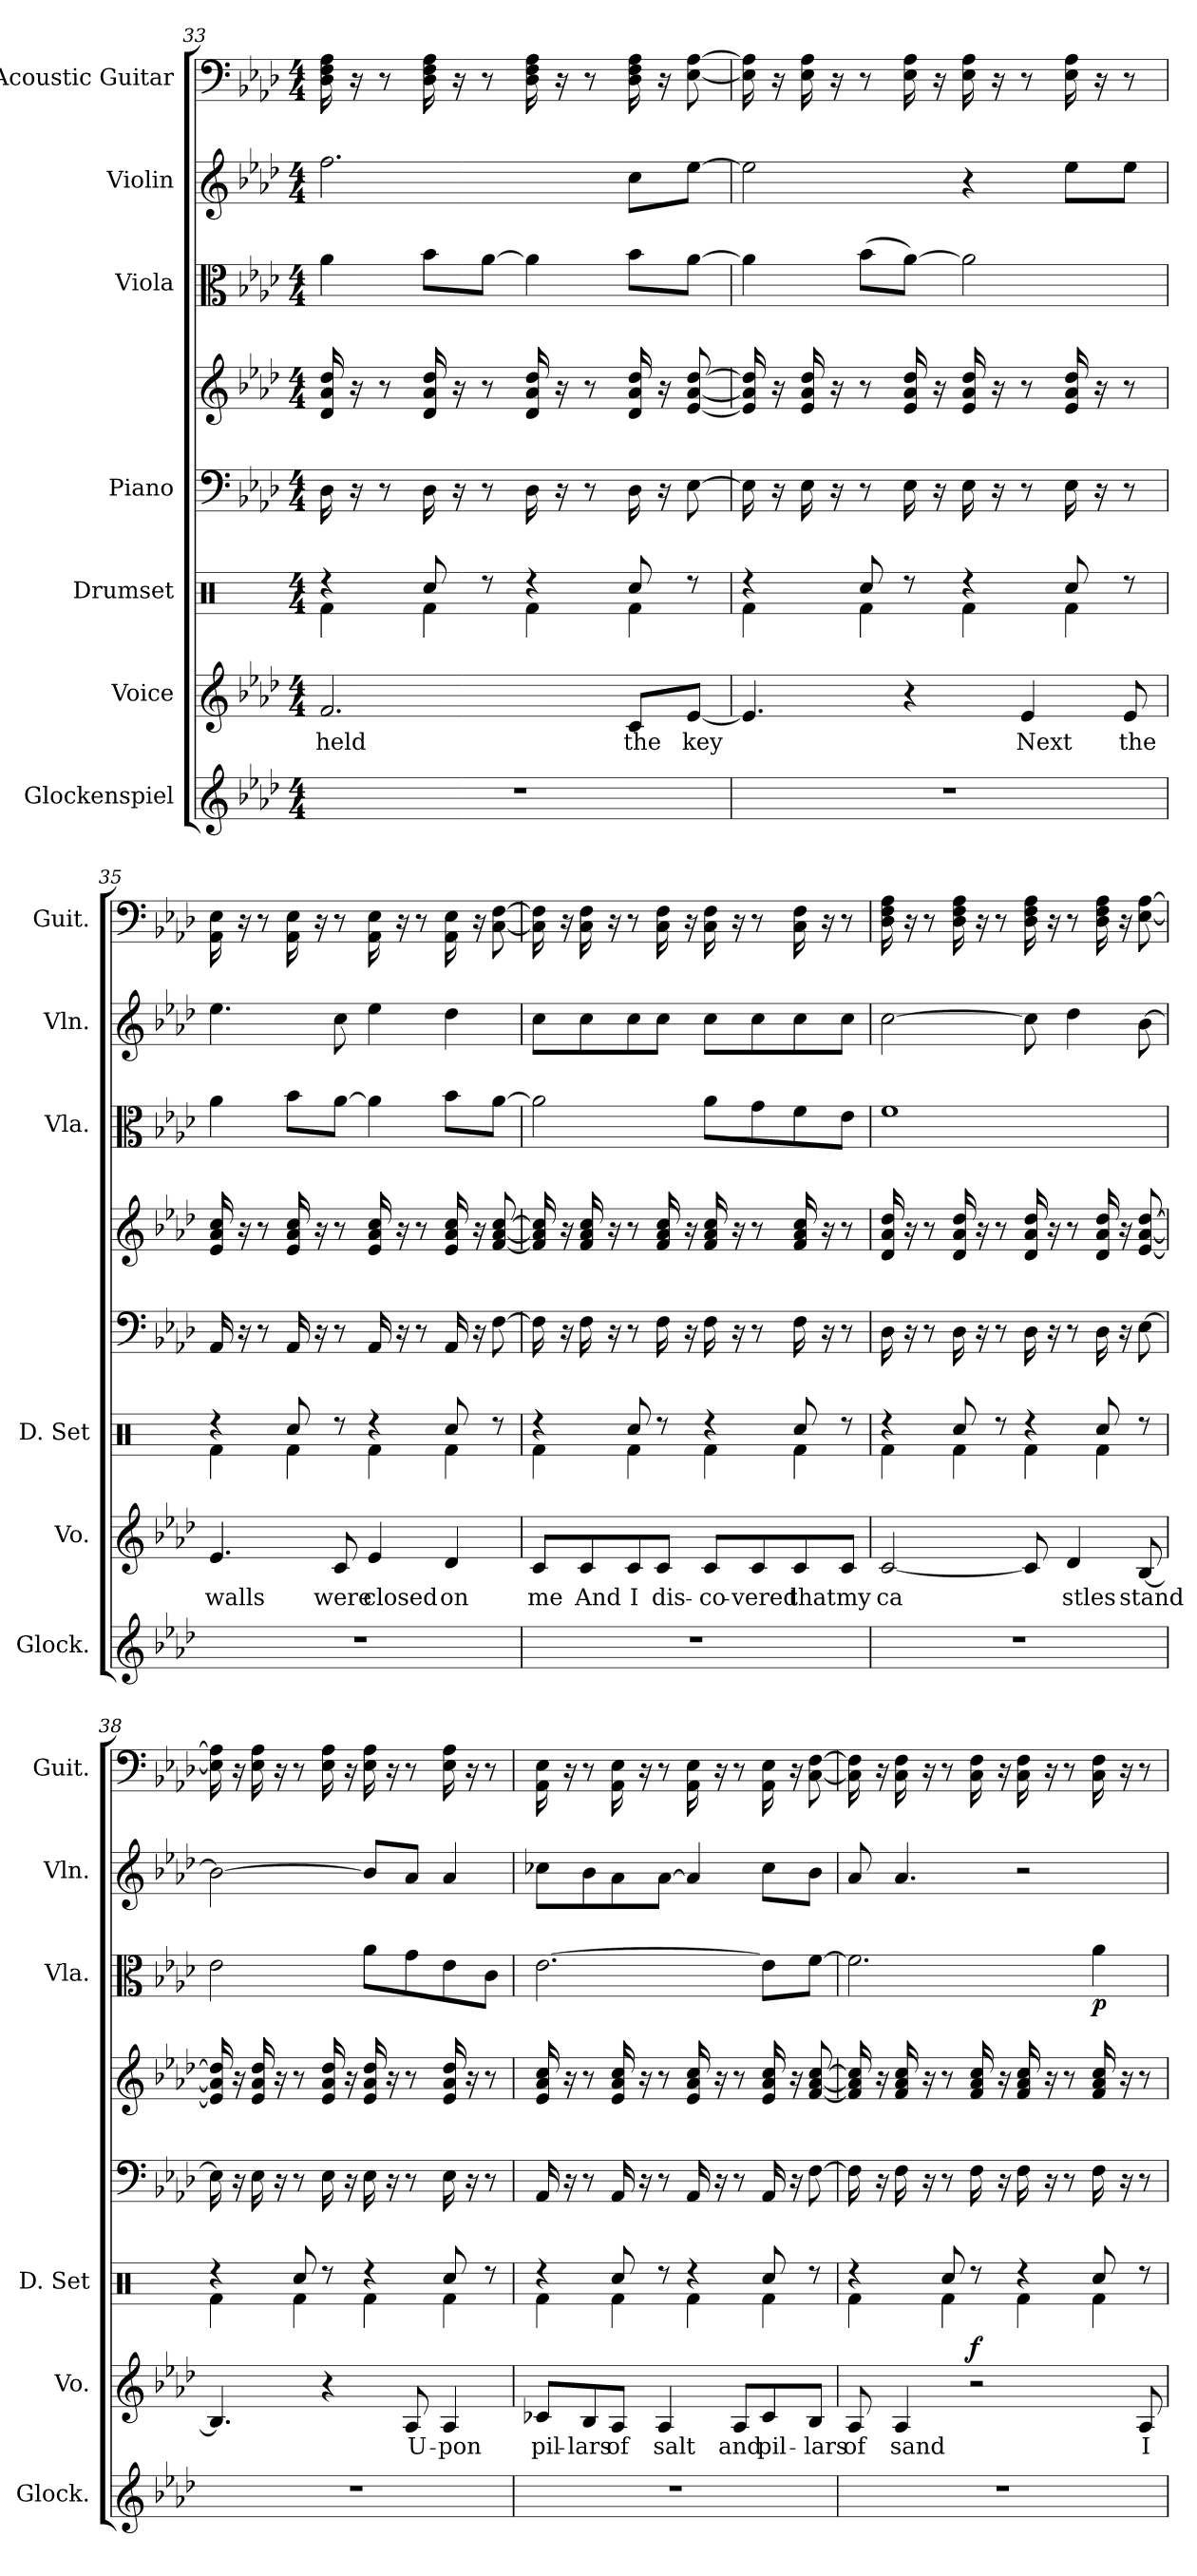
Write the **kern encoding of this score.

**kern	**kern	**text	**dynam	**kern	**kern	**kern	**kern	**dynam	**kern	**kern
*part7	*part6	*part6	*part6	*part5	*part4	*part4	*part3	*part3	*part2	*part1
*staff8	*staff7	*staff7	*staff7	*staff6	*staff5	*staff4	*staff3	*staff3	*staff2	*staff1
*I"Glockenspiel	*I"Voice	*	*	*I"Drumset	*I"Piano	*	*I"Viola	*	*I"Violin	*I"Acoustic Guitar
*I'Glock.	*I'Vo.	*	*	*I'D. Set	*	*	*I'Vla.	*	*I'Vln.	*I'Guit.
!!LO:PB:g=z
*clefG2	*clefG2	*	*	*clefX	*clefF4	*clefG2	*clefC3	*	*clefG2	*
*ITrd-14c-24	*	*	*	*	*	*	*	*	*	*
*k[b-e-a-d-]	*k[b-e-a-d-]	*	*	*k[]	*k[b-e-a-d-]	*k[b-e-a-d-]	*k[b-e-a-d-]	*	*k[b-e-a-d-]	*k[b-e-a-d-]
*M4/4	*M4/4	*	*	*M4/4	*M4/4	*M4/4	*M4/4	*	*M4/4	*M4/4
=33	=33	=33	=33	=33	=33	=33	=33	=33	=33	=33
!	!	!LO:LY:b	!	!	!	!	!	!	!	!
*	*	*	*	*^	*	*	*	*	*	*
1r	2.f/	held	.	4r	4Rf\	16D-\	16d-/ 16a-/ 16dd-/	4a-\	.	2.ff\	16D-\ 16F\ 16A-\
.	.	.	.	.	.	16r	16r	.	.	.	16r
.	.	.	.	.	.	8r	8r	.	.	.	8r
.	.	.	.	8Rcc/	4Rf\	16D-\	16d-/ 16a-/ 16dd-/	8b-\L	.	.	16D-\ 16F\ 16A-\
.	.	.	.	.	.	16r	16r	.	.	.	16r
.	.	.	.	8r	.	8r	8r	[8a-\J	.	.	8r
.	.	.	.	4r	4Rf\	16D-\	16d-/ 16a-/ 16dd-/	4a-\]	.	.	16D-\ 16F\ 16A-\
.	.	.	.	.	.	16r	16r	.	.	.	16r
.	.	.	.	.	.	8r	8r	.	.	.	8r
!	!	!LO:LY:b	!	!	!	!	!	!	!	!	!
.	8c/L	the	.	8Rcc/	4Rf\	16D-\	16d-/ 16a-/ 16dd-/	8b-\L	.	8cc\L	16D-\ 16F\ 16A-\
.	.	.	.	.	.	16r	16r	.	.	.	16r
!	!	!LO:LY:b	!	!	!	!	!	!	!	!	!
.	[8e-/J	key	.	8r	.	[8E-\	[8e-/ [8a-/ [8dd-/	[8a-\J	.	[8ee-\J	[8E-\ [8A-\
=34	=34	=34	=34	=34	=34	=34	=34	=34	=34	=34	=34
1r	4.e-/]	.	.	4r	4Rf\	16E-\]	16e-/] 16a-/] 16dd-/]	4a-\]	.	2ee-\]	16E-\] 16A-\]
.	.	.	.	.	.	16r	16r	.	.	.	16r
.	.	.	.	.	.	16E-\	16e-/ 16a-/ 16dd-/	.	.	.	16E-\ 16A-\
.	.	.	.	.	.	16r	16r	.	.	.	16r
.	.	.	.	8Rcc/	4Rf\	8r	8r	(>8b-\L	.	.	8r
.	4r	.	.	8r	.	16E-\	16e-/ 16a-/ 16dd-/	[8a-\J)	.	.	16E-\ 16A-\
.	.	.	.	.	.	16r	16r	.	.	.	16r
.	.	.	.	4r	4Rf\	16E-\	16e-/ 16a-/ 16dd-/	2a-\]	.	4r	16E-\ 16A-\
.	.	.	.	.	.	16r	16r	.	.	.	16r
!	!	!LO:LY:b	!	!	!	!	!	!	!	!	!
.	4e-/	Next	.	.	.	8r	8r	.	.	.	8r
.	.	.	.	8Rcc/	4Rf\	16E-\	16e-/ 16a-/ 16dd-/	.	.	8ee-\L	16E-\ 16A-\
.	.	.	.	.	.	16r	16r	.	.	.	16r
!	!	!LO:LY:b	!	!	!	!	!	!	!	!	!
.	8e-/	the	.	8r	.	8r	8r	.	.	8ee-\J	8r
!!LO:PB:g=z
=35	=35	=35	=35	=35	=35	=35	=35	=35	=35	=35	=35
!	!	!LO:LY:b	!	!	!	!	!	!	!	!	!
1r	4.e-/	walls	.	4r	4Rf\	16AA-/	16e-/ 16a-/ 16cc/	4a-\	.	4.ee-\	16AA-\ 16E-\
.	.	.	.	.	.	16r	16r	.	.	.	16r
.	.	.	.	.	.	8r	8r	.	.	.	8r
.	.	.	.	8Rcc/	4Rf\	16AA-/	16e-/ 16a-/ 16cc/	8b-\L	.	.	16AA-\ 16E-\
.	.	.	.	.	.	16r	16r	.	.	.	16r
!	!	!LO:LY:b	!	!	!	!	!	!	!	!	!
.	8c/	were	.	8r	.	8r	8r	[8a-\J	.	8cc\	8r
!	!	!LO:LY:b	!	!	!	!	!	!	!	!	!
.	4e-/	closed	.	4r	4Rf\	16AA-/	16e-/ 16a-/ 16cc/	4a-\]	.	4ee-\	16AA-\ 16E-\
.	.	.	.	.	.	16r	16r	.	.	.	16r
.	.	.	.	.	.	8r	8r	.	.	.	8r
!	!	!LO:LY:b	!	!	!	!	!	!	!	!	!
.	4d-/	on	.	8Rcc/	4Rf\	16AA-/	16e-/ 16a-/ 16cc/	8b-\L	.	4dd-\	16AA-\ 16E-\
.	.	.	.	.	.	16r	16r	.	.	.	16r
.	.	.	.	8r	.	[8F\	[8f/ [8a-/ [8cc/	[8a-\J	.	.	[8C\ [8F\
=36	=36	=36	=36	=36	=36	=36	=36	=36	=36	=36	=36
!	!	!LO:LY:b	!	!	!	!	!	!	!	!	!
1r	8c/L	me	.	4r	4Rf\	16F\]	16f/] 16a-/] 16cc/]	2a-\]	.	8cc\L	16C\] 16F\]
.	.	.	.	.	.	16r	16r	.	.	.	16r
!	!	!LO:LY:b	!	!	!	!	!	!	!	!	!
.	8c/	And	.	.	.	16F\	16f/ 16a-/ 16cc/	.	.	8cc\	16C\ 16F\
.	.	.	.	.	.	16r	16r	.	.	.	16r
!	!	!LO:LY:b	!	!	!	!	!	!	!	!	!
.	8c/	I	.	8Rcc/	4Rf\	8r	8r	.	.	8cc\	8r
!	!	!LO:LY:b	!	!	!	!	!	!	!	!	!
.	8c/J	dis-	.	8r	.	16F\	16f/ 16a-/ 16cc/	.	.	8cc\J	16C\ 16F\
.	.	.	.	.	.	16r	16r	.	.	.	16r
!	!	!LO:LY:b	!	!	!	!	!	!	!	!	!
.	8c/L	-co-	.	4r	4Rf\	16F\	16f/ 16a-/ 16cc/	8a-\L	.	8cc\L	16C\ 16F\
.	.	.	.	.	.	16r	16r	.	.	.	16r
!	!	!LO:LY:b	!	!	!	!	!	!	!	!	!
.	8c/	-vered	.	.	.	8r	8r	8g\	.	8cc\	8r
!	!	!LO:LY:b	!	!	!	!	!	!	!	!	!
.	8c/	that	.	8Rcc/	4Rf\	16F\	16f/ 16a-/ 16cc/	8f\	.	8cc\	16C\ 16F\
.	.	.	.	.	.	16r	16r	.	.	.	16r
!	!	!LO:LY:b	!	!	!	!	!	!	!	!	!
.	8c/J	my	.	8r	.	8r	8r	8e-\J	.	8cc\J	8r
!!LO:PB:g=z
=37	=37	=37	=37	=37	=37	=37	=37	=37	=37	=37	=37
!	!	!LO:LY:b	!	!	!	!	!	!	!	!	!
1r	[2c/	ca	.	4r	4Rf\	16D-\	16d-/ 16a-/ 16dd-/	1f	.	[2cc\	16D-\ 16F\ 16A-\
.	.	.	.	.	.	16r	16r	.	.	.	16r
.	.	.	.	.	.	8r	8r	.	.	.	8r
.	.	.	.	8Rcc/	4Rf\	16D-\	16d-/ 16a-/ 16dd-/	.	.	.	16D-\ 16F\ 16A-\
.	.	.	.	.	.	16r	16r	.	.	.	16r
.	.	.	.	8r	.	8r	8r	.	.	.	8r
.	8c/]	.	.	4r	4Rf\	16D-\	16d-/ 16a-/ 16dd-/	.	.	8cc\]	16D-\ 16F\ 16A-\
.	.	.	.	.	.	16r	16r	.	.	.	16r
!	!	!LO:LY:b	!	!	!	!	!	!	!	!	!
.	4d-/	stles	.	.	.	8r	8r	.	.	4dd-\	8r
.	.	.	.	8Rcc/	4Rf\	16D-\	16d-/ 16a-/ 16dd-/	.	.	.	16D-\ 16F\ 16A-\
.	.	.	.	.	.	16r	16r	.	.	.	16r
!	!	!LO:LY:b	!	!	!	!	!	!	!	!	!
.	[8B-/	stand	.	8r	.	[8E-\	[8e-/ [8a-/ [8dd-/	.	.	[8b-\	[8E-\ [8A-\
=38	=38	=38	=38	=38	=38	=38	=38	=38	=38	=38	=38
1r	4.B-/]	.	.	4r	4Rf\	16E-\]	16e-/] 16a-/] 16dd-/]	2e-\	.	2b-\_	16E-\] 16A-\]
.	.	.	.	.	.	16r	16r	.	.	.	16r
.	.	.	.	.	.	16E-\	16e-/ 16a-/ 16dd-/	.	.	.	16E-\ 16A-\
.	.	.	.	.	.	16r	16r	.	.	.	16r
.	.	.	.	8Rcc/	4Rf\	8r	8r	.	.	.	8r
.	4r	.	.	8r	.	16E-\	16e-/ 16a-/ 16dd-/	.	.	.	16E-\ 16A-\
.	.	.	.	.	.	16r	16r	.	.	.	16r
.	.	.	.	4r	4Rf\	16E-\	16e-/ 16a-/ 16dd-/	8a-\L	.	8b-/L]	16E-\ 16A-\
.	.	.	.	.	.	16r	16r	.	.	.	16r
!	!	!LO:LY:b	!	!	!	!	!	!	!	!	!
.	8A-/	U-	.	.	.	8r	8r	8g\	.	8a-/J	8r
!	!	!LO:LY:b	!	!	!	!	!	!	!	!	!
.	4A-/	-pon	.	8Rcc/	4Rf\	16E-\	16e-/ 16a-/ 16dd-/	8e-\	.	4a-/	16E-\ 16A-\
.	.	.	.	.	.	16r	16r	.	.	.	16r
.	.	.	.	8r	.	8r	8r	8c\J	.	.	8r
!!LO:PB:g=z
=39	=39	=39	=39	=39	=39	=39	=39	=39	=39	=39	=39
!	!	!LO:LY:b	!	!	!	!	!	!	!	!	!
1r	8c-X/L	pil-	.	4r	4Rf\	16AA-/	16e-/ 16a-/ 16cc/	[2.e-\	.	8cc-X\L	16AA-\ 16E-\
.	.	.	.	.	.	16r	16r	.	.	.	16r
!	!	!LO:LY:b	!	!	!	!	!	!	!	!	!
.	8B-/	-lars	.	.	.	8r	8r	.	.	8b-\	8r
!	!	!LO:LY:b	!	!	!	!	!	!	!	!	!
.	8A-/J	of	.	8Rcc/	4Rf\	16AA-/	16e-/ 16a-/ 16cc/	.	.	8a-\	16AA-\ 16E-\
.	.	.	.	.	.	16r	16r	.	.	.	16r
!	!	!LO:LY:b	!	!	!	!	!	!	!	!	!
.	4A-/	salt	.	8r	.	8r	8r	.	.	[8a-\J	8r
.	.	.	.	4r	4Rf\	16AA-/	16e-/ 16a-/ 16cc/	.	.	4a-/]	16AA-\ 16E-\
.	.	.	.	.	.	16r	16r	.	.	.	16r
!	!	!LO:LY:b	!	!	!	!	!	!	!	!	!
.	8A-/L	and	.	.	.	8r	8r	.	.	.	8r
!	!	!LO:LY:b	!	!	!	!	!	!	!	!	!
.	8c-/	pil-	.	8Rcc/	4Rf\	16AA-/	16e-/ 16a-/ 16cc/	8e-\L]	.	8cc-\L	16AA-\ 16E-\
.	.	.	.	.	.	16r	16r	.	.	.	16r
!	!	!LO:LY:b	!	!	!	!	!	!	!	!	!
.	8B-/J	-lars	.	8r	.	[8F\	[8f/ [8a-/ [8cc/	[8f\J	.	8b-\J	[8C\ [8F\
=40	=40	=40	=40	=40	=40	=40	=40	=40	=40	=40	=40
!	!	!LO:LY:b	!	!	!	!	!	!	!	!	!
1r	8A-/	of	.	4r	4Rf\	16F\]	16f/] 16a-/] 16cc/]	2.f\]	.	8a-/	16C\] 16F\]
.	.	.	.	.	.	16r	16r	.	.	.	16r
!	!	!LO:LY:b	!	!	!	!	!	!	!	!	!
.	4A-/	sand	.	.	.	16F\	16f/ 16a-/ 16cc/	.	.	4.a-/	16C\ 16F\
.	.	.	.	.	.	16r	16r	.	.	.	16r
.	.	.	.	8Rcc/	4Rf\	8r	8r	.	.	.	8r
!	!	!	!LO:DY:b	!	!	!	!	!	!	!	!
.	2r	.	f	8r	.	16F\	16f/ 16a-/ 16cc/	.	.	.	16C\ 16F\
.	.	.	.	.	.	16r	16r	.	.	.	16r
.	.	.	.	4r	4Rf\	16F\	16f/ 16a-/ 16cc/	.	.	2r	16C\ 16F\
.	.	.	.	.	.	16r	16r	.	.	.	16r
.	.	.	.	.	.	8r	8r	.	.	.	8r
!	!	!	!	!	!	!	!	!	!LO:DY:b	!	!
.	.	.	.	8Rcc/	4Rf\	16F\	16f/ 16a-/ 16cc/	4a-\	p	.	16C\ 16F\
.	.	.	.	.	.	16r	16r	.	.	.	16r
!	!	!LO:LY:b	!	!	!	!	!	!	!	!	!
.	8A-/	I	.	8r	.	8r	8r	.	.	.	8r
*	*	*	*	*v	*v	*	*	*	*	*	*
=	=	=	=	=	=	=	=	=	=	=
*-	*-	*-	*-	*-	*-	*-	*-	*-	*-	*-
